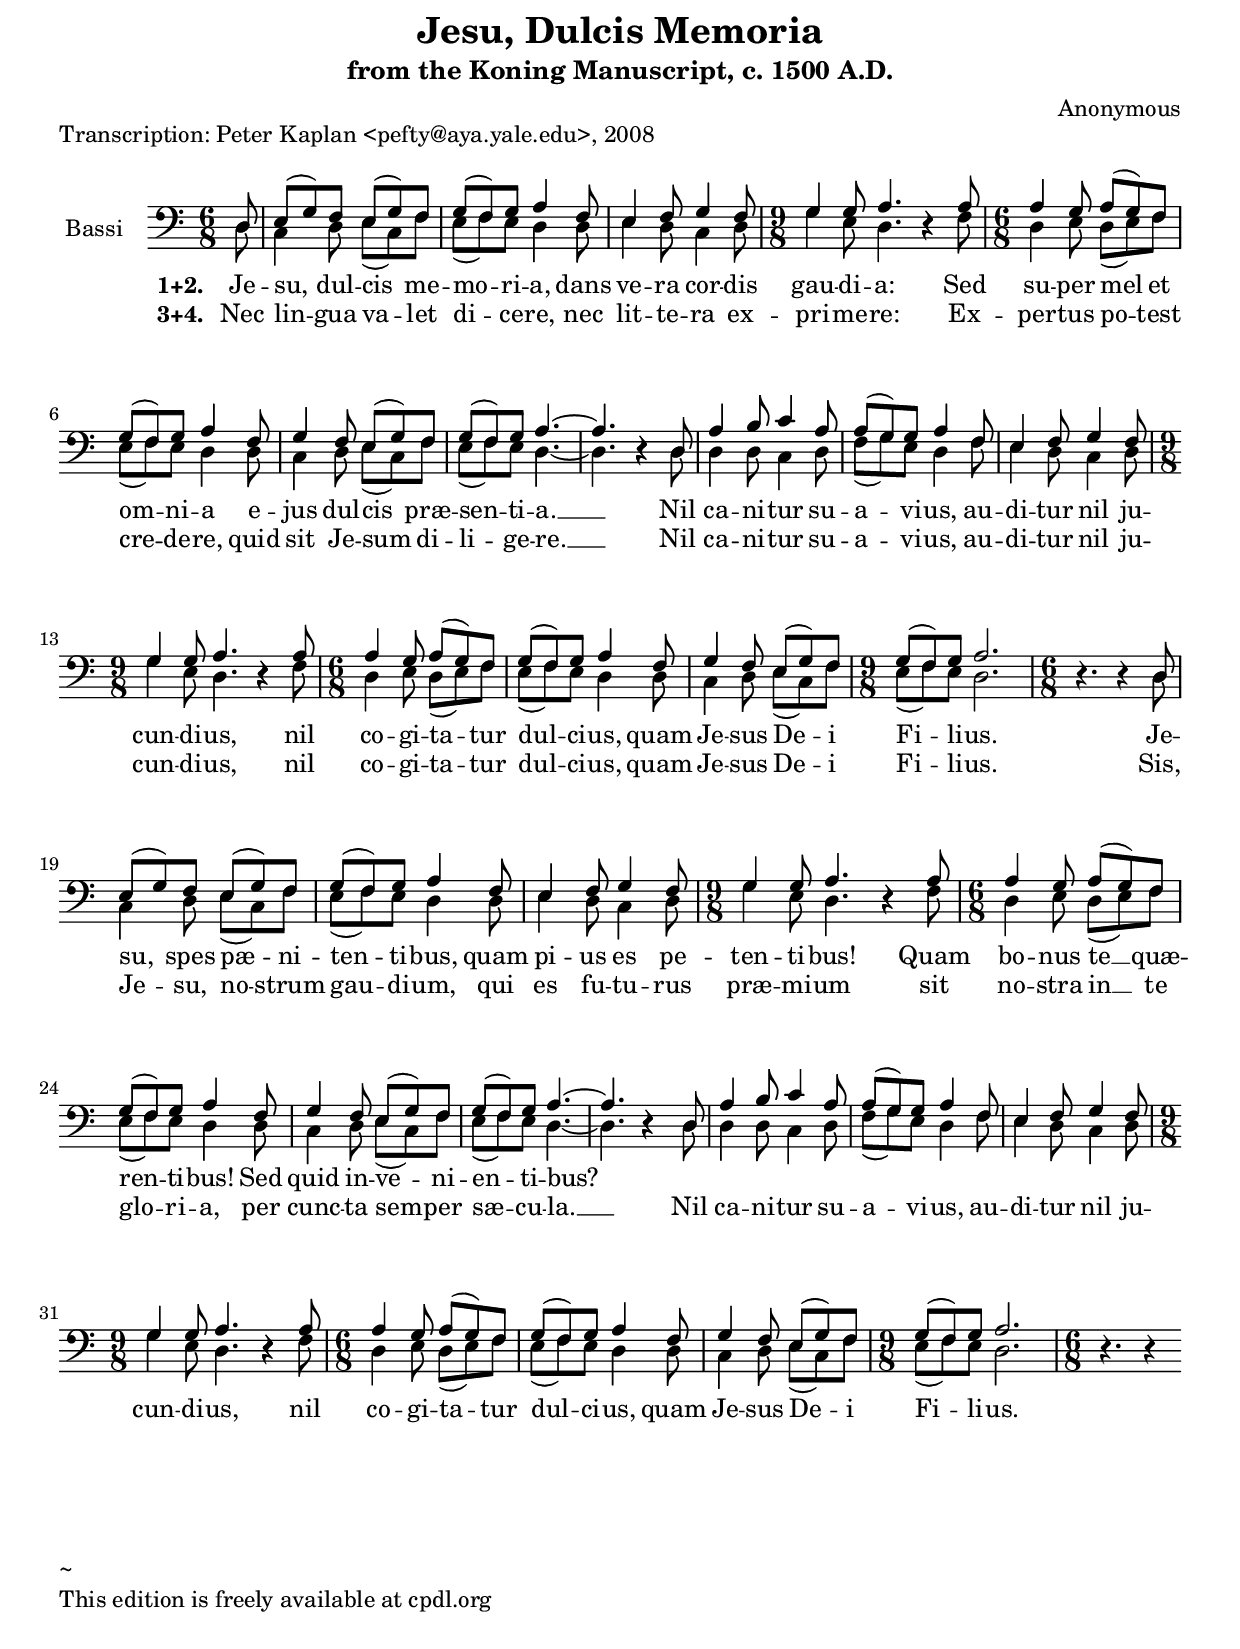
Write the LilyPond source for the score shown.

     \version "2.10.10"
\paper {
% between-system-space = 0.5\cm
  between-system-padding = #11
  ragged-bottom=##f
  ragged-last-bottom=##f
  bottom-margin = 2.0\cm
  top-margin = 0.1\cm
%  system-count = #6
  systemSeparatorMarkup = ""
}
\header {
    title = "Jesu, Dulcis Memoria"
    subtitle = "from the Koning Manuscript, c. 1500 A.D."
    composer = "Anonymous"
    date = "Fifteenth Century"
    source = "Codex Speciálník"
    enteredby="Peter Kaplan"
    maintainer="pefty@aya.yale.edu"
    piece ="Transcription: Peter Kaplan <pefty@aya.yale.edu>, 2008"
    texidoc = "Any modern transcription of Early music suffers from some necessary flaws.  But in this case additional errors may have crept in in my dictation of this piece from the Aventure recording (2007) thereof.  Please forgive these errors, as I had no source against which to check my work.  If errors are found, please notify me so that I can submit a corrected version.

I have tried to limit my own editorial markings and interpretations, but I have gone ahead and marked meter changes explicitly as time signature changes.  The original voice part names are unknown to me, so I have used conventional voice part names based on pitch ranges.

Translation of text:
  Jesus, sweet remembrance, 
    Granting the heart its true joys, 
    But above honey and all things 
    Is His sweet presence. 
  Nothing more pleasing can be sung, 
    Nothing gladder can be heard 
    Nothing sweeter can be thought 
    Than Jesus, son of God. 
  Jesus, hope of the penitent, 
    How merciful you are to those who ask, 
    How good to those who seek, 
    But O, what you are to those who find! 
  Tongue has no power to describe 
    Nor writings to express 
    But only belief can know by experience 
    What it is to love Jesus. 
  Be our joy, O Jesus, 
    Who will be the prize we win, 
    May all our glory be in you, always 
    And through all ages. "
}

     \score { 
      <<
        \new ChoirStaff <<
        \new Staff = Baryton <<
               {  
      <<
     \override Stem #'neutral-direction = #up 
     \override Staff.TimeSignature #'style = #'()
        \clef bass
        \key a \minor 
        \new Voice = "Baryton" {
        \set Staff.midiInstrument = "synth voice"
        \set Staff.vocalName = "Bassi  "
        \time 6/8 
        \stemUp
        \partial 8        
        d8
        e8^( g) f e^( g) f
        g8^( f) g a4 f8
        e4 f8 g4 f8
        \time 9/8
        g4 g8 a4. r4 a8
        % full measure 5
        \time 6/8
        a4 g8 a^( g) f
        g8^( f) g a4 f8        
        g4 f8 e^( g) f
        g8^( f) g a4.^~
        a4. r4 d8
        % full measure 10
        a4 b8 c'4 a8 
        a8^( g) g a4 f8
        e4 f8 g4 f8 
        \time 9/8
        g4 g8 a4. r4 a8
        \time 6/8
        a4 g8 a^( g) f
        % full measure 15
        g8^( f) g a4 f8        
        g4 f8 e^( g) f
        \time 9/8
        g8^( f) g a2.
        \time 6/8
        r4. r4        d8
        e8^( g) f e^( g) f
        % full measure 20
        g8^( f) g a4 f8
        e4 f8 g4 f8
        \time 9/8
        g4 g8 a4. r4 a8
        \time 6/8
        a4 g8 a^( g) f
        g8^( f) g a4 f8        
        % full measure 25
        g4 f8 e^( g) f
        g8^( f) g a4.^~
        a4. r4 d8
        a4 b8 c'4 a8 
        a8^( g) g a4 f8
        % full measure 30
        e4 f8 g4 f8 
        \time 9/8
        g4 g8 a4. r4 a8
        \time 6/8
        a4 g8 a^( g) f
        g8^( f) g a4 f8        
        g4 f8 e^( g) f
        % full measure 35
        \time 9/8
        g8^( f) g a2.
        \time 6/8
        r4. r4
        \bar ":|"
}
        \new Voice = "bass" {
        \set Staff.midiInstrument = "synth voice"
        \set Staff.vocalName = "Bassi  "
        \time 6/8 
        \stemDown
        \partial 8        
        d8
        c4 d8 e_( c) f
        e8_( f) e d4 d8
        e4 d8 c4 d8
        \time 9/8
        g4 e8 d4. r4 f8
        % full measure 5
        \time 6/8
        d4 e8 d_( e) f
        e8_( f) e d4 d8        
        c4 d8 e_( c) f
        e8_( f) e d4._~
        d4. r4 d8
        % full measure 10
        d4 d8 c4 d8 
        f8_( g) e d4 f8
        e4 d8 c4 d8 
        \time 9/8
        g4 e8 d4. r4 f8
        \time 6/8
        d4 e8 d_( e) f
        % full measure 15
        e8_( f) e d4 d8        
        c4 d8 e_( c) f
        \time 9/8
        e8_( f) e d2.
        \time 6/8
        s4. s4        d8
        c4 d8 e_( c) f
        % full measure 20
        e8_( f) e d4 d8
        e4 d8 c4 d8
        \time 9/8
        g4 e8 d4. r4 f8
        \time 6/8
        d4 e8 d_( e) f
        e8_( f) e d4 d8        
        % full measure 25
        c4 d8 e_( c) f
        e8_( f) e d4._~
        d4. r4 d8
        d4 d8 c4 d8 
        f8_( g) e d4 f8
        % full measure 30
        e4 d8 c4 d8 
        \time 9/8
        g4 e8 d4. r4 f8
        \time 6/8
        d4 e8 d_( e) f
        e8_( f) e d4 d8        
        c4 d8 e_( c) f
        % full measure 35
        \time 9/8
        e8_( f) e d2.
        \time 6/8
        s4. s4
        \bar ":|"
}
>>
}

>>


\new Lyrics 
\lyricsto "Baryton"
        { 
        \set stanza = "1+2. " 
        Je -- su, dul -- cis me -- mo -- ri -- a,
        dans ve -- ra cor -- dis gau -- di -- a:
        Sed su -- per mel et om -- ni -- a
        e -- jus dul -- cis præ -- sen -- ti -- a. __
        Nil ca -- ni -- tur su -- a -- vi -- us,
        au -- di -- tur nil ju -- cun -- di -- us,
        nil co -- gi -- ta -- tur dul -- ci -- us,
        quam Je -- sus De -- i Fi -- li -- us.
        Je -- su, spes pæ -- ni -- ten -- ti -- bus,
        quam pi -- us es pe -- ten -- ti -- bus!
        Quam bo -- nus te __ quæ -- ren -- ti -- bus!
        Sed quid in -- ve -- ni -- en -- ti -- bus?
}
\new Lyrics 
\lyricsto "Baryton"
        { 
        \set stanza = "3+4. " 
        Nec lin -- gua va -- let di -- ce -- re,
        nec lit -- te -- ra ex -- pri -- me -- re:
        Ex -- per -- tus po -- test cre -- de -- re,
        quid sit Je -- sum di -- li -- ge -- re. __
        Nil ca -- ni -- tur su -- a -- vi -- us,
        au -- di -- tur nil ju -- cun -- di -- us,
        nil co -- gi -- ta -- tur dul -- ci -- us,
        quam Je -- sus De -- i Fi -- li -- us.
        Sis, Je -- su, no -- strum gau -- di -- um,
        qui es fu -- tu -- rus præ -- mi -- um
        sit no -- stra in __ te glo -- ri -- a,
        per cunc -- ta sem -- per sæ -- cu -- la. __
        Nil ca -- ni -- tur su -- a -- vi -- us,
        au -- di -- tur nil ju -- cun -- di -- us,
        nil co -- gi -- ta -- tur dul -- ci -- us,
        quam Je -- sus De -- i Fi -- li -- us.
}
>>
>>
        
     }
\layout { 
         \context { 
          \Staff \consists "Horizontal_bracket_engraver" 
          }
         }
\markup{\column{\line{ ~ } \line{This edition is freely available at cpdl.org}} 
} 

